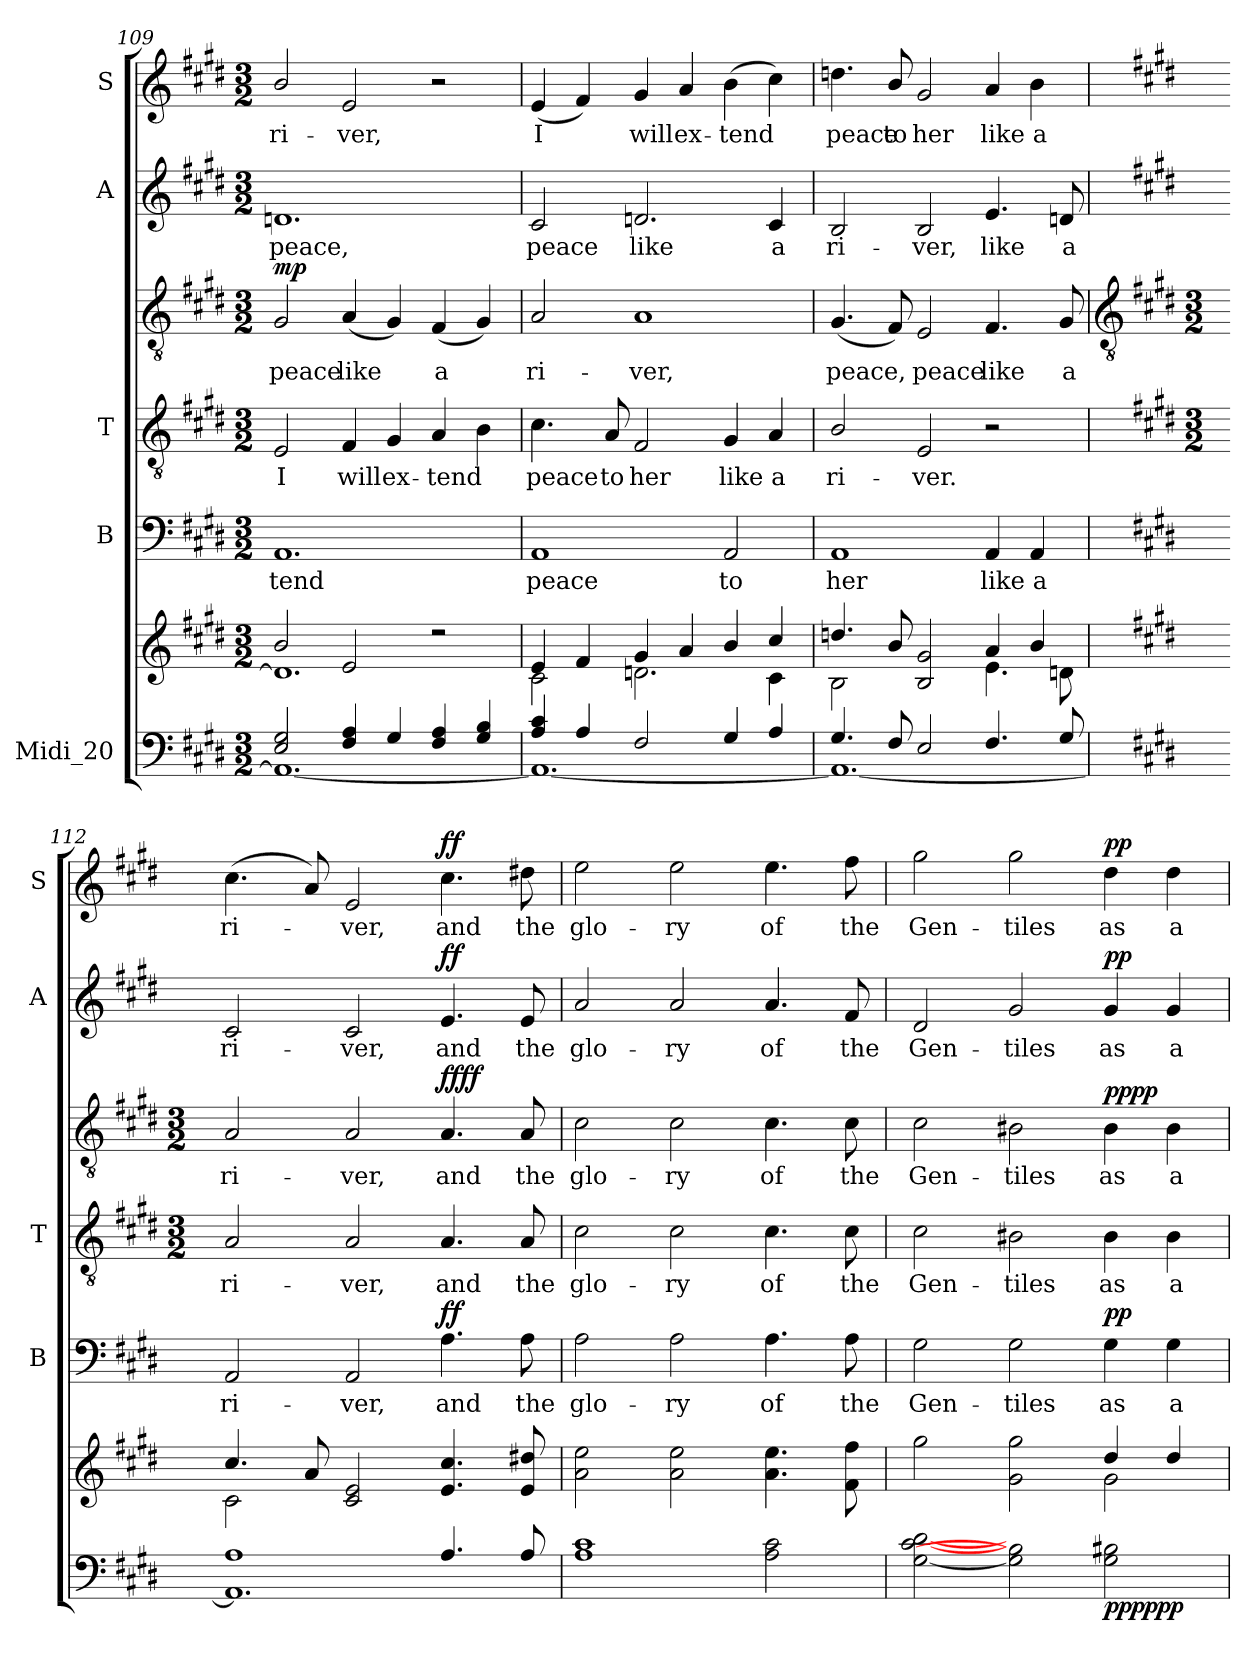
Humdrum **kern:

**kern	**kern	**dynam	**kern	**text	**dynam	**kern	**text	**kern	**text	**dynam	**kern	**text	**dynam	**kern	**text	**dynam
*part5	*part5	*part5	*part4	*part4	*part4	*part3	*part3	*part3	*part3	*part3	*part2	*part2	*part2	*part1	*part1	*part1
*staff7	*staff6	*staff6/7	*staff5	*staff5	*staff5	*staff4	*staff4	*staff3	*staff3	*staff3/4	*staff2	*staff2	*staff2	*staff1	*staff1	*staff1
*I"Midi_20	*	*	*I"B	*	*	*I"T	*	*	*	*	*I"A	*	*	*I"S	*	*
*	*	*	*I'B	*	*	*I'T	*	*	*	*	*I'A	*	*	*I'S	*	*
*clefF4	*clefG2	*	*clefF4	*	*	*clefGv2	*	*clefGv2	*	*	*clefG2	*	*	*clefG2	*	*
*k[f#c#g#d#]	*k[f#c#g#d#]	*	*k[f#c#g#d#]	*	*	*k[f#c#g#d#]	*	*k[f#c#g#d#]	*	*	*k[f#c#g#d#]	*	*	*k[f#c#g#d#]	*	*
*E:	*E:	*	*E:	*	*	*E:	*	*E:	*	*	*E:	*	*	*E:	*	*
*M3/2	*M3/2	*	*M3/2	*	*	*M3/2	*	*M3/2	*	*	*M3/2	*	*	*M3/2	*	*
=109	=109	=109	=109	=109	=109	=109	=109	=109	=109	=109	=109	=109	=109	=109	=109	=109
*^	*^	*	*	*	*	*	*	*	*	*	*	*	*	*	*	*
!	!	!	!	!	!	!LO:LY:b	!	!	!LO:LY:b	!	!LO:LY:b	!LO:DY:b=2	!	!LO:LY:b	!	!	!LO:LY:b	!
2E/ 2G#/	1.AA\_	2b/	1.d\]	.	1.AA	-tend	.	2E	I	2G#	peace	mp	1.dn	peace,	.	2b/	ri-	.
!	!	!	!	!	!	!	!	!	!LO:LY:b	!	!LO:LY:b	!	!	!	!	!	!LO:LY:b	!
4F#/ 4A/	.	2e/	.	.	.	.	.	4F#	will	(<4A	like	.	.	.	.	2e	-ver,	.
!	!	!	!	!	!	!	!	!	!LO:LY:b	!	!	!	!	!	!	!	!	!
4G#/	.	.	.	.	.	.	.	4G#	ex-	4G#)	.	.	.	.	.	.	.	.
!	!	!	!	!	!	!	!	!	!LO:LY:b	!	!LO:LY:b	!	!	!	!	!	!	!
4F#/ 4A/	.	2r	.	.	.	.	.	4A	-tend	(<4F#	a	.	.	.	.	2r	.	.
4G#/ 4B/	.	.	.	.	.	.	.	4B	.	4G#)	.	.	.	.	.	.	.	.
=110	=110	=110	=110	=110	=110	=110	=110	=110	=110	=110	=110	=110	=110	=110	=110	=110	=110	=110
!	!	!	!	!	!	!LO:LY:b	!	!	!LO:LY:b	!	!LO:LY:b	!	!	!LO:LY:b	!	!	!LO:LY:b	!
4A/ 4c#/	1.AA\_	4e/	2c#\	.	1AA	peace	.	4.c#	peace	2A	ri-	.	2c#	peace	.	(<4e	I	.
4A/	.	4f#/	.	.	.	.	.	.	.	.	.	.	.	.	.	4f#)	.	.
!	!	!	!	!	!	!	!	!	!LO:LY:b	!	!	!	!	!	!	!	!	!
.	.	.	.	.	.	.	.	8A	to	.	.	.	.	.	.	.	.	.
!	!	!	!	!	!	!	!	!	!LO:LY:b	!	!LO:LY:b	!	!	!LO:LY:b	!	!	!LO:LY:b	!
2F#/	.	4g#/	2.dn\	.	.	.	.	2F#	her	1A	-ver,	.	2.dn	like	.	4g#	will	.
!	!	!	!	!	!	!	!	!	!	!	!	!	!	!	!	!	!LO:LY:b	!
.	.	4a/	.	.	.	.	.	.	.	.	.	.	.	.	.	4a	ex-	.
!	!	!	!	!	!	!LO:LY:b	!	!	!LO:LY:b	!	!	!	!	!	!	!	!LO:LY:b	!
4G#/	.	4b/	.	.	2AA	to	.	4G#	like	.	.	.	.	.	.	(>4b	-tend	.
!	!	!	!	!	!	!	!	!	!LO:LY:b	!	!	!	!	!LO:LY:b	!	!	!	!
4A/	.	4cc#/	4c#\	.	.	.	.	4A	a	.	.	.	4c#	a	.	4cc#)	.	.
=111	=111	=111	=111	=111	=111	=111	=111	=111	=111	=111	=111	=111	=111	=111	=111	=111	=111	=111
!	!	!	!	!	!	!LO:LY:b	!	!	!LO:LY:b	!	!LO:LY:b	!	!	!LO:LY:b	!	!	!LO:LY:b	!
4.G#/	1.AA\_	4.ddn/	2B\	.	1AA	her	.	2B/	ri-	(<4.G#	peace,	.	2B	ri-	.	4.ddn	peace	.
!	!	!	!	!	!	!	!	!	!	!	!	!	!	!	!	!	!LO:LY:b	!
8F#/	.	8b/	.	.	.	.	.	.	.	8F#)	.	.	.	.	.	8b/	to	.
!	!	!	!	!	!	!	!	!	!LO:LY:b	!	!LO:LY:b	!	!	!LO:LY:b	!	!	!LO:LY:b	!
2E/	.	2B/ 2g#/	2ryy	.	.	.	.	2E	-ver.	2E	peace	.	2B	-ver,	.	2g#	her	.
!	!	!	!	!	!	!LO:LY:b	!	!	!	!	!LO:LY:b	!	!	!LO:LY:b	!	!	!LO:LY:b	!
4.F#/	.	4a/	4.e\	.	4AA	like	.	2r	.	4.F#	like	.	4.e	like	.	4a	like	.
!	!	!	!	!	!	!LO:LY:b	!	!	!	!	!	!	!	!	!	!	!LO:LY:b	!
.	.	4b/	.	.	4AA	a	.	.	.	.	.	.	.	.	.	4b	a	.
!	!	!	!	!	!	!	!	!	!	!	!LO:LY:b	!	!	!LO:LY:b	!	!	!	!
8G#/	.	.	8dn\	.	.	.	.	.	.	8G#	a	.	8dn	a	.	.	.	.
!!LO:LB:g=z
=112	=112	=112	=112	=112	=112	=112	=112	=112	=112	=112	=112	=112	=112	=112	=112	=112	=112	=112
*	*	*	*	*	*	*	*	*	*	*clefGv2	*	*	*	*	*	*	*	*
*	*	*	*	*	*	*	*	*k[f#c#g#d#]	*	*k[f#c#g#d#]	*	*	*	*	*	*	*	*
*	*	*	*	*	*	*	*	*E:	*	*E:	*	*	*	*	*	*	*	*
*	*	*	*	*	*	*	*	*M3/2	*	*M3/2	*	*	*	*	*	*	*	*
!	!	!	!	!	!	!LO:LY:b	!	!	!LO:LY:b	!	!LO:LY:b	!	!	!LO:LY:b	!	!	!LO:LY:b	!
1A/	1.AA\]	4.cc#/	2c#\	.	2AA	ri-	.	2A	ri-	2A	ri-	.	2c#	ri-	.	(<4.cc#	ri-	.
.	.	8a/	.	.	.	.	.	.	.	.	.	.	.	.	.	8a)	.	.
!	!	!	!	!	!	!LO:LY:b	!	!	!LO:LY:b	!	!LO:LY:b	!	!	!LO:LY:b	!	!	!LO:LY:b	!
.	.	2c#/ 2e/	1ryy	.	2AA	-ver,	.	2A	-ver,	2A	-ver,	.	2c#	-ver,	.	2e	ver,	.
!	!	!	!	!LO:DY:b=2	!	!LO:LY:b	!	!	!LO:LY:b	!	!LO:LY:b	!	!	!LO:LY:b	!	!	!LO:LY:b	!
!	!	!	!	!LO:DY:n=1:b	!	!	!LO:DY:b	!	!	!	!	!LO:DY:b=2	!	!	!	!	!	!
!	!	!	!	!	!	!	!	!	!	!	!	!LO:DY:n=1:b	!	!	!LO:DY:b	!	!	!LO:DY:b
4.A/	.	4.e/ 4.cc#/	.	mf mf	4.A	and	ff	4.A	and	4.A	and	ff ff	4.e	and	ff	4.cc#	and	ff
!	!	!	!	!	!	!LO:LY:b	!	!	!LO:LY:b	!	!LO:LY:b	!	!	!LO:LY:b	!	!	!LO:LY:b	!
8A/	.	8e/ 8dd#X/	.	.	8A	the	.	8A	the	8A	the	.	8e	the	.	8dd#X	the	.
=113	=113	=113	=113	=113	=113	=113	=113	=113	=113	=113	=113	=113	=113	=113	=113	=113	=113	=113
!	!	!	!	!	!	!LO:LY:b	!	!	!LO:LY:b	!	!LO:LY:b	!	!	!LO:LY:b	!	!	!LO:LY:b	!
1.ryy	1A\ 1c#\	2a\ 2ee\	1.ryy	.	2A	glo-	.	2c#	glo-	2c#	glo-	.	2a	glo-	.	2ee	glo-	.
!	!	!	!	!	!	!LO:LY:b	!	!	!LO:LY:b	!	!LO:LY:b	!	!	!LO:LY:b	!	!	!LO:LY:b	!
.	.	2a\ 2ee\	.	.	2A	-ry	.	2c#	-ry	2c#	-ry	.	2a	-ry	.	2ee	-ry	.
!	!	!	!	!	!	!LO:LY:b	!	!	!LO:LY:b	!	!LO:LY:b	!	!	!LO:LY:b	!	!	!LO:LY:b	!
.	2A\ 2c#\	4.a\ 4.ee\	.	.	4.A	of	.	4.c#	of	4.c#	of	.	4.a	of	.	4.ee	of	.
!	!	!	!	!	!	!LO:LY:b	!	!	!LO:LY:b	!	!LO:LY:b	!	!	!LO:LY:b	!	!	!LO:LY:b	!
.	.	8f#\ 8ff#\	.	.	8A	the	.	8c#	the	8c#	the	.	8f#	the	.	8ff#	the	.
=114	=114	=114	=114	=114	=114	=114	=114	=114	=114	=114	=114	=114	=114	=114	=114	=114	=114	=114
!	!	!	!	!	!	!LO:LY:b	!	!	!LO:LY:b	!	!LO:LY:b	!	!	!LO:LY:b	!	!	!LO:LY:b	!
1.ryy	[2G#\ [2c#\ [2d#\	2gg#\	1ryy	.	2G#	Gen-	.	2c#	Gen-	2c#	Gen-	.	2d#	Gen-	.	2gg#	Gen-	.
!	!	!	!	!	!	!LO:LY:b	!	!	!LO:LY:b	!	!LO:LY:b	!	!	!LO:LY:b	!	!	!LO:LY:b	!
.	2G#\] 2B#\]	2g#\ 2gg#\	.	.	2G#	-tiles	.	2B#X	-tiles	2B#X	-tiles	.	2g#	-tiles	.	2gg#	-tiles	.
!	!	!	!	!LO:DY:b=2	!	!LO:LY:b	!	!	!LO:LY:b	!	!LO:LY:b	!	!	!LO:LY:b	!	!	!LO:LY:b	!
!	!	!	!	!LO:DY:n=1:b	!	!	!	!	!	!	!	!	!	!	!	!	!	!
!	!	!	!	!LO:DY:n=2:b	!	!	!LO:DY:b	!	!	!	!	!LO:DY:b=2	!	!	!	!	!	!
!	!	!	!	!	!	!	!	!	!	!	!	!LO:DY:n=1:b	!	!	!LO:DY:b	!	!	!LO:DY:b
.	2G#\ 2B#\	4dd#/	2g#\	pp pp pp	4G#	as	pp	4B#	as	4B#	as	pp pp	4g#	as	pp	4dd#	as	pp
!	!	!	!	!	!	!LO:LY:b	!	!	!LO:LY:b	!	!LO:LY:b	!	!	!LO:LY:b	!	!	!LO:LY:b	!
.	.	4dd#/	.	.	4G#	a	.	4B#	a	4B#	a	.	4g#	a	.	4dd#	a	.
*v	*v	*	*	*	*	*	*	*	*	*	*	*	*	*	*	*	*	*
*	*v	*v	*	*	*	*	*	*	*	*	*	*	*	*	*	*	*
=	=	=	=	=	=	=	=	=	=	=	=	=	=	=	=	=
*-	*-	*-	*-	*-	*-	*-	*-	*-	*-	*-	*-	*-	*-	*-	*-	*-
